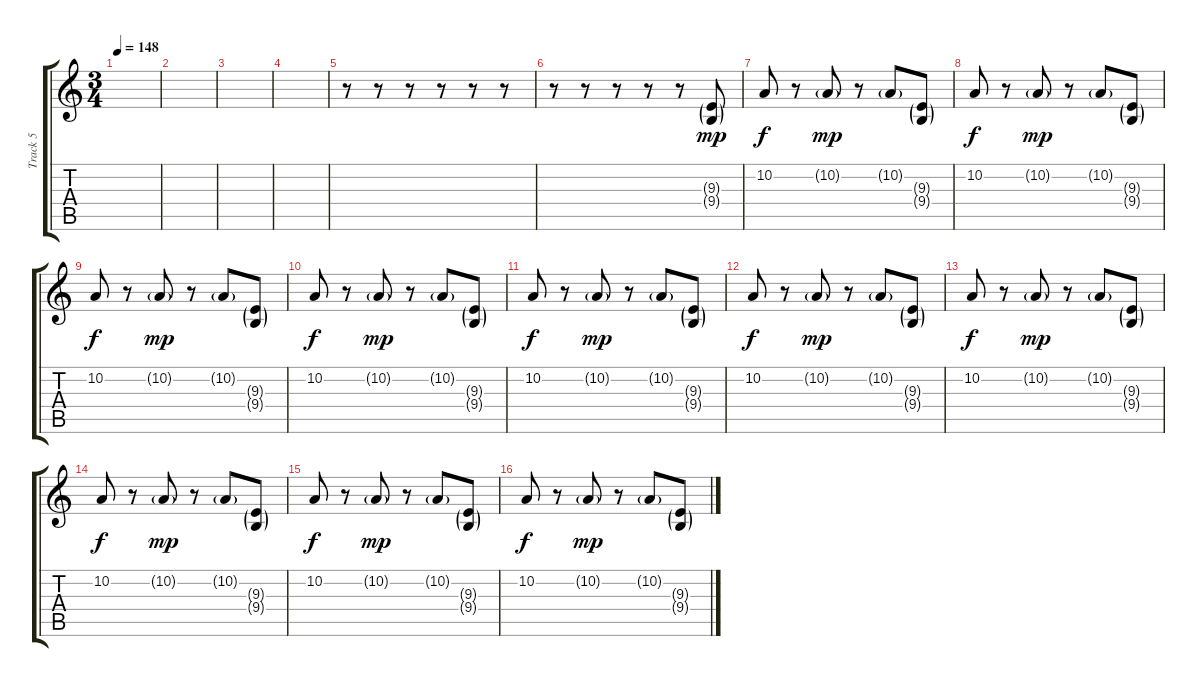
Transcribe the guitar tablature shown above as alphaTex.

\track ("Track 5" "Track 5") {instrument electricpiano1}
\staff {score tabs}
\tuning (E4 B3 G3 D3 A2 E2) {hide}
\ts (3 4)
\tempo 148
\clef g2
\ks c
|
|
|
|
r.8{volume 3 instrument harpsichord} r.8 r.8 r.8 r.8 r.8 |
r.8{volume 5} r.8 r.8 r.8 r.8 (9.3{g} 9.4{g}).8{dy mp} |
10.2.8{dy f} r.8 10.2{g}.8{dy mp} r.8 10.2{g}.8 (9.3{g} 9.4{g}).8 |
10.2.8{dy f} r.8 10.2{g}.8{dy mp} r.8 10.2{g}.8 (9.3{g} 9.4{g}).8 |
10.2.8{dy f} r.8 10.2{g}.8{dy mp} r.8 10.2{g}.8 (9.3{g} 9.4{g}).8 |
10.2.8{dy f} r.8 10.2{g}.8{dy mp} r.8 10.2{g}.8 (9.3{g} 9.4{g}).8 |
10.2.8{dy f} r.8 10.2{g}.8{dy mp} r.8 10.2{g}.8 (9.3{g} 9.4{g}).8 |
10.2.8{dy f volume 7} r.8 10.2{g}.8{dy mp} r.8 10.2{g}.8 (9.3{g} 9.4{g}).8 |
10.2.8{dy f} r.8 10.2{g}.8{dy mp} r.8 10.2{g}.8 (9.3{g} 9.4{g}).8 |
10.2.8{dy f} r.8 10.2{g}.8{dy mp} r.8 10.2{g}.8 (9.3{g} 9.4{g}).8 |
10.2.8{dy f} r.8 10.2{g}.8{dy mp} r.8 10.2{g}.8 (9.3{g} 9.4{g}).8 |
10.2.8{dy f} r.8 10.2{g}.8{dy mp} r.8 10.2{g}.8 (9.3{g} 9.4{g}).8
